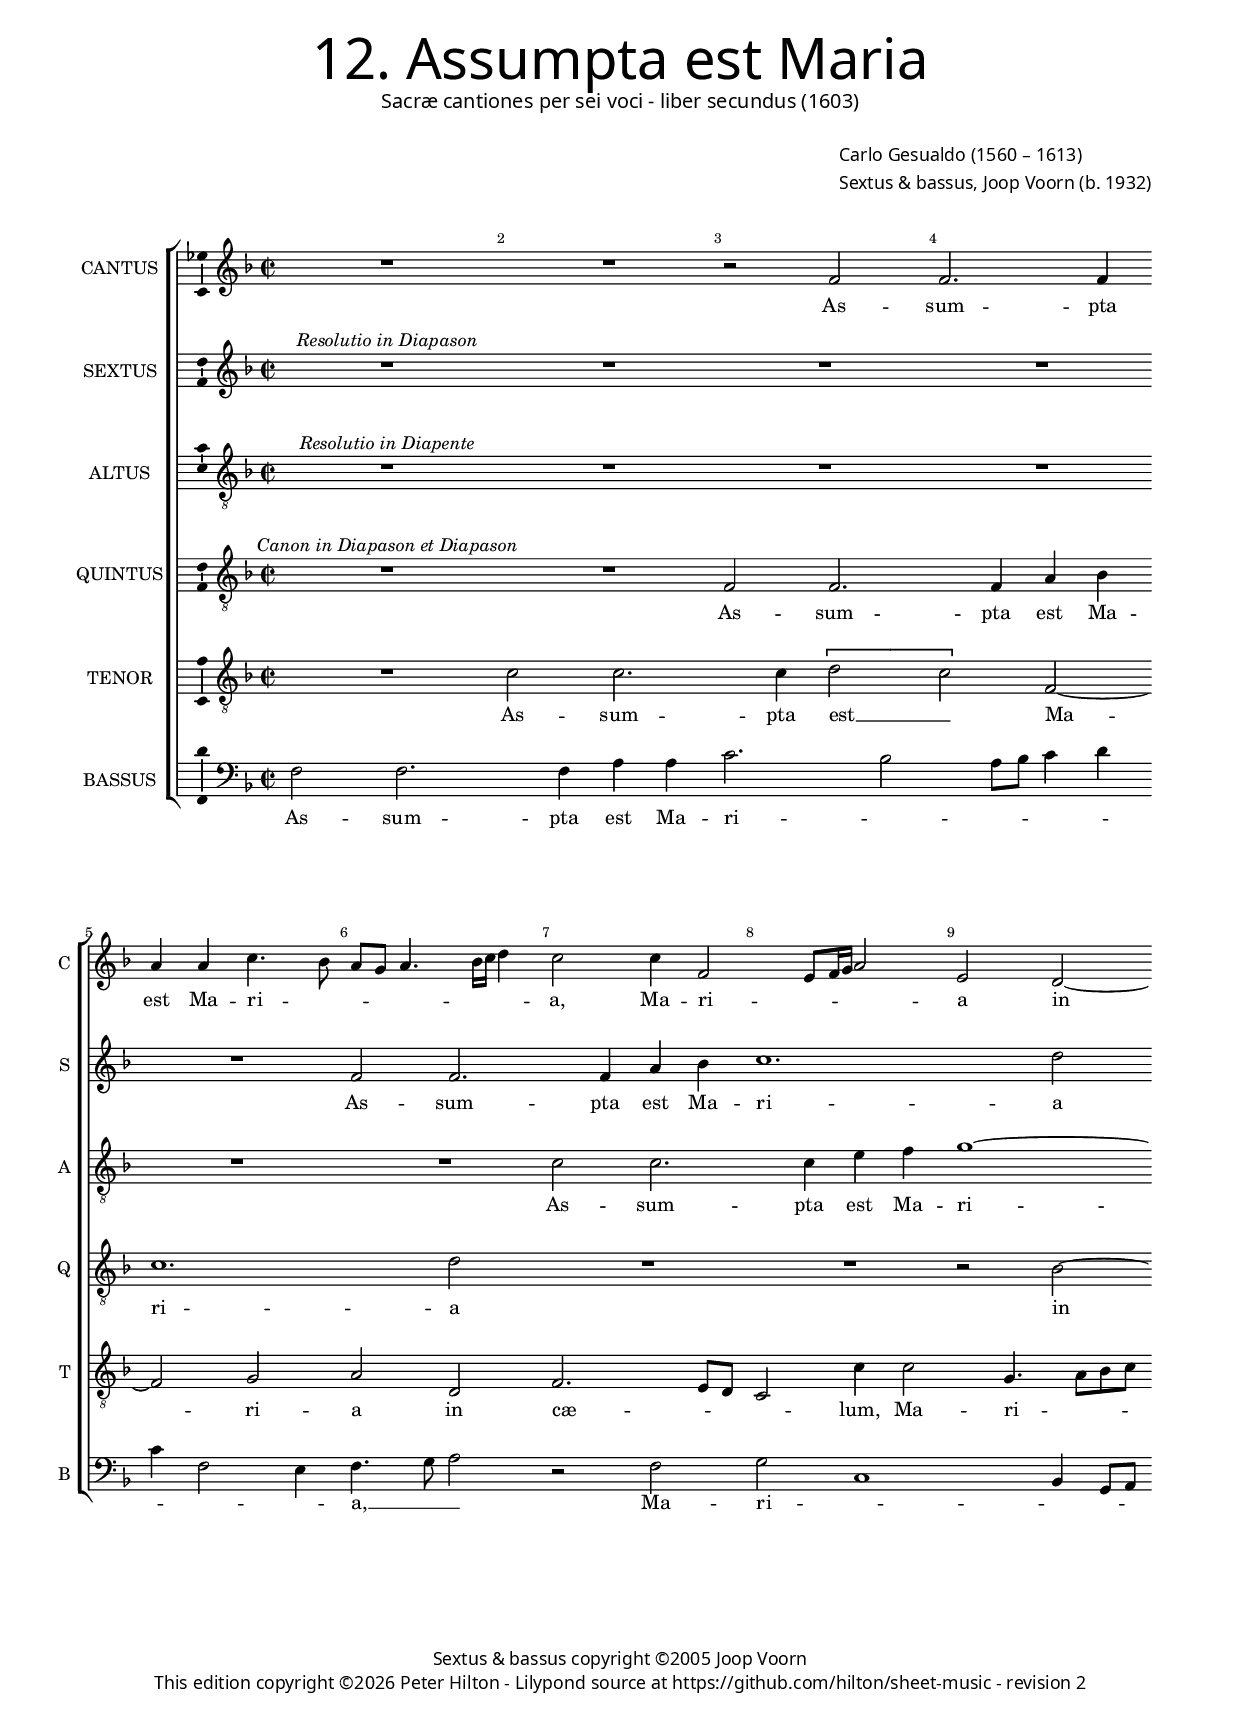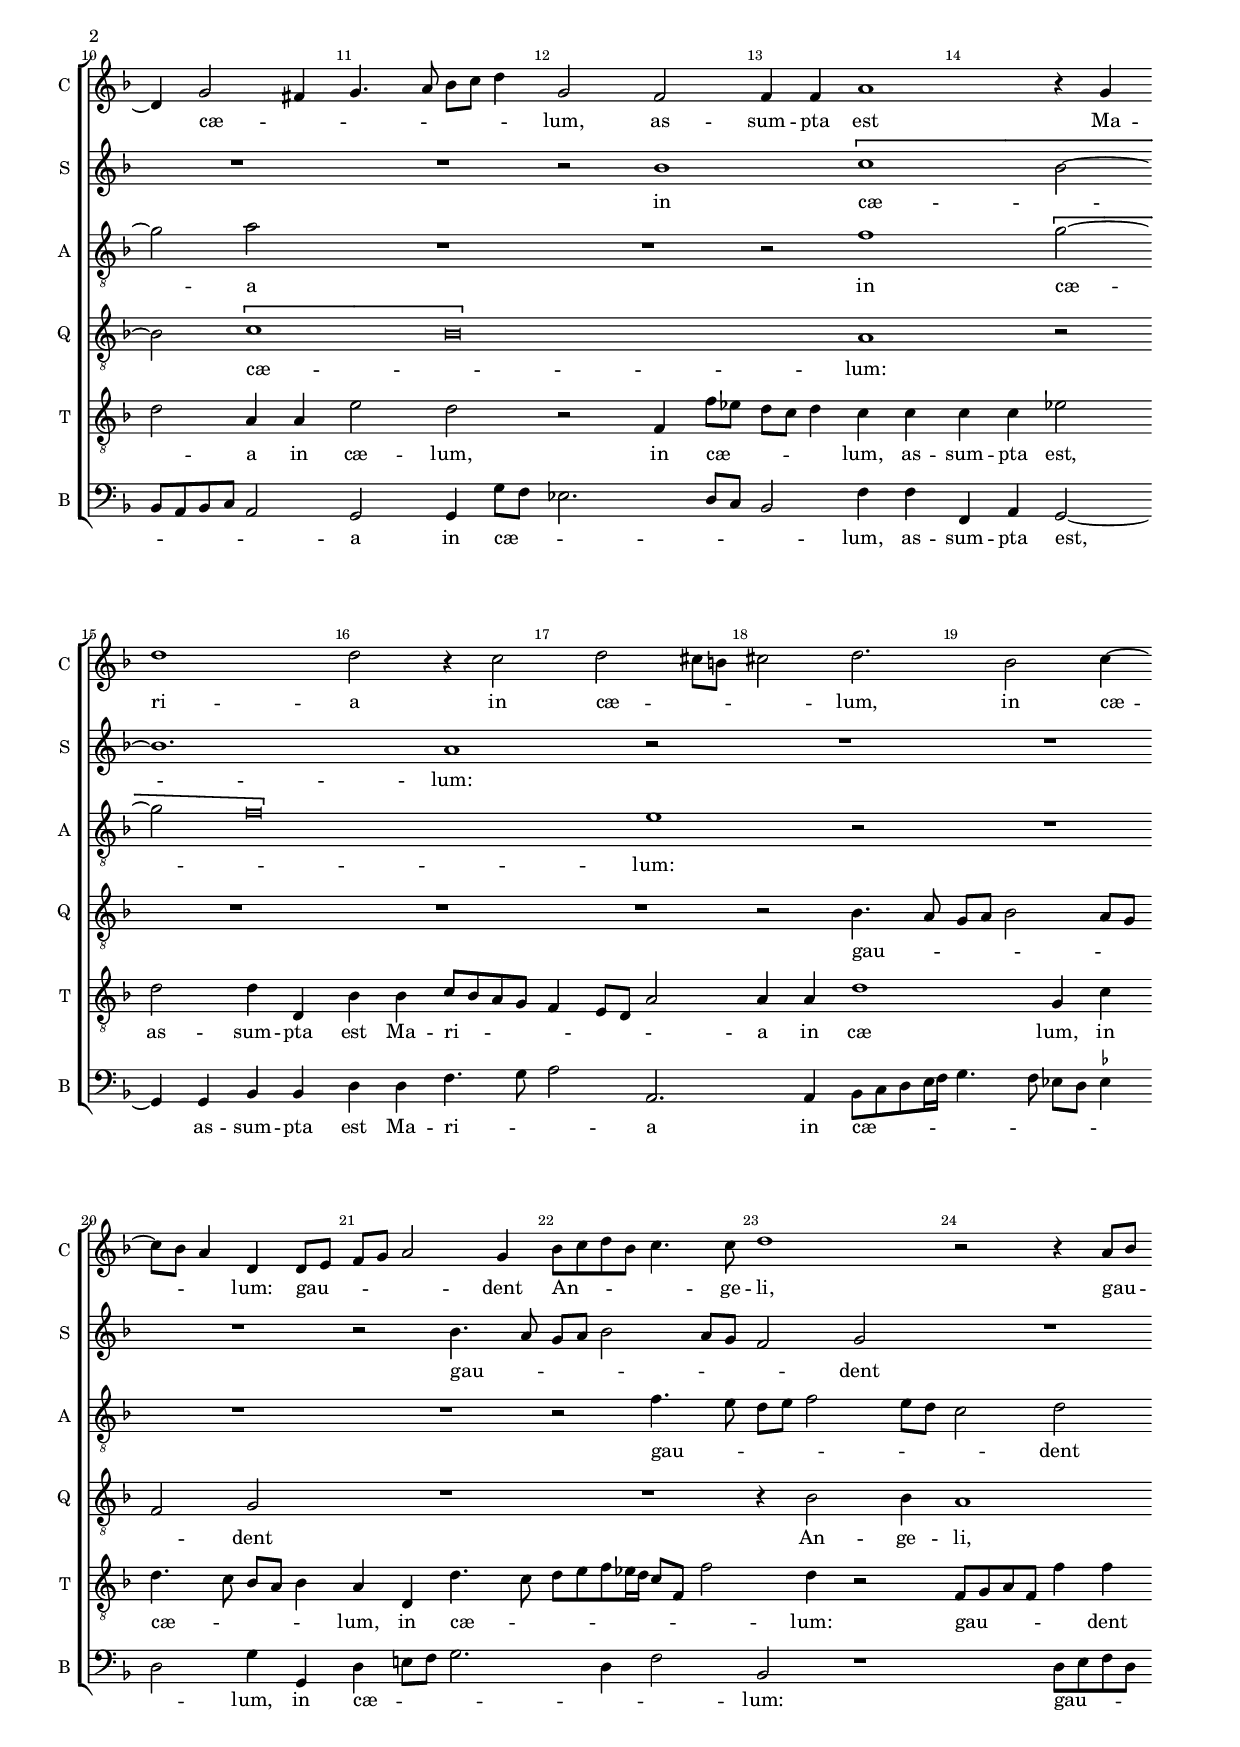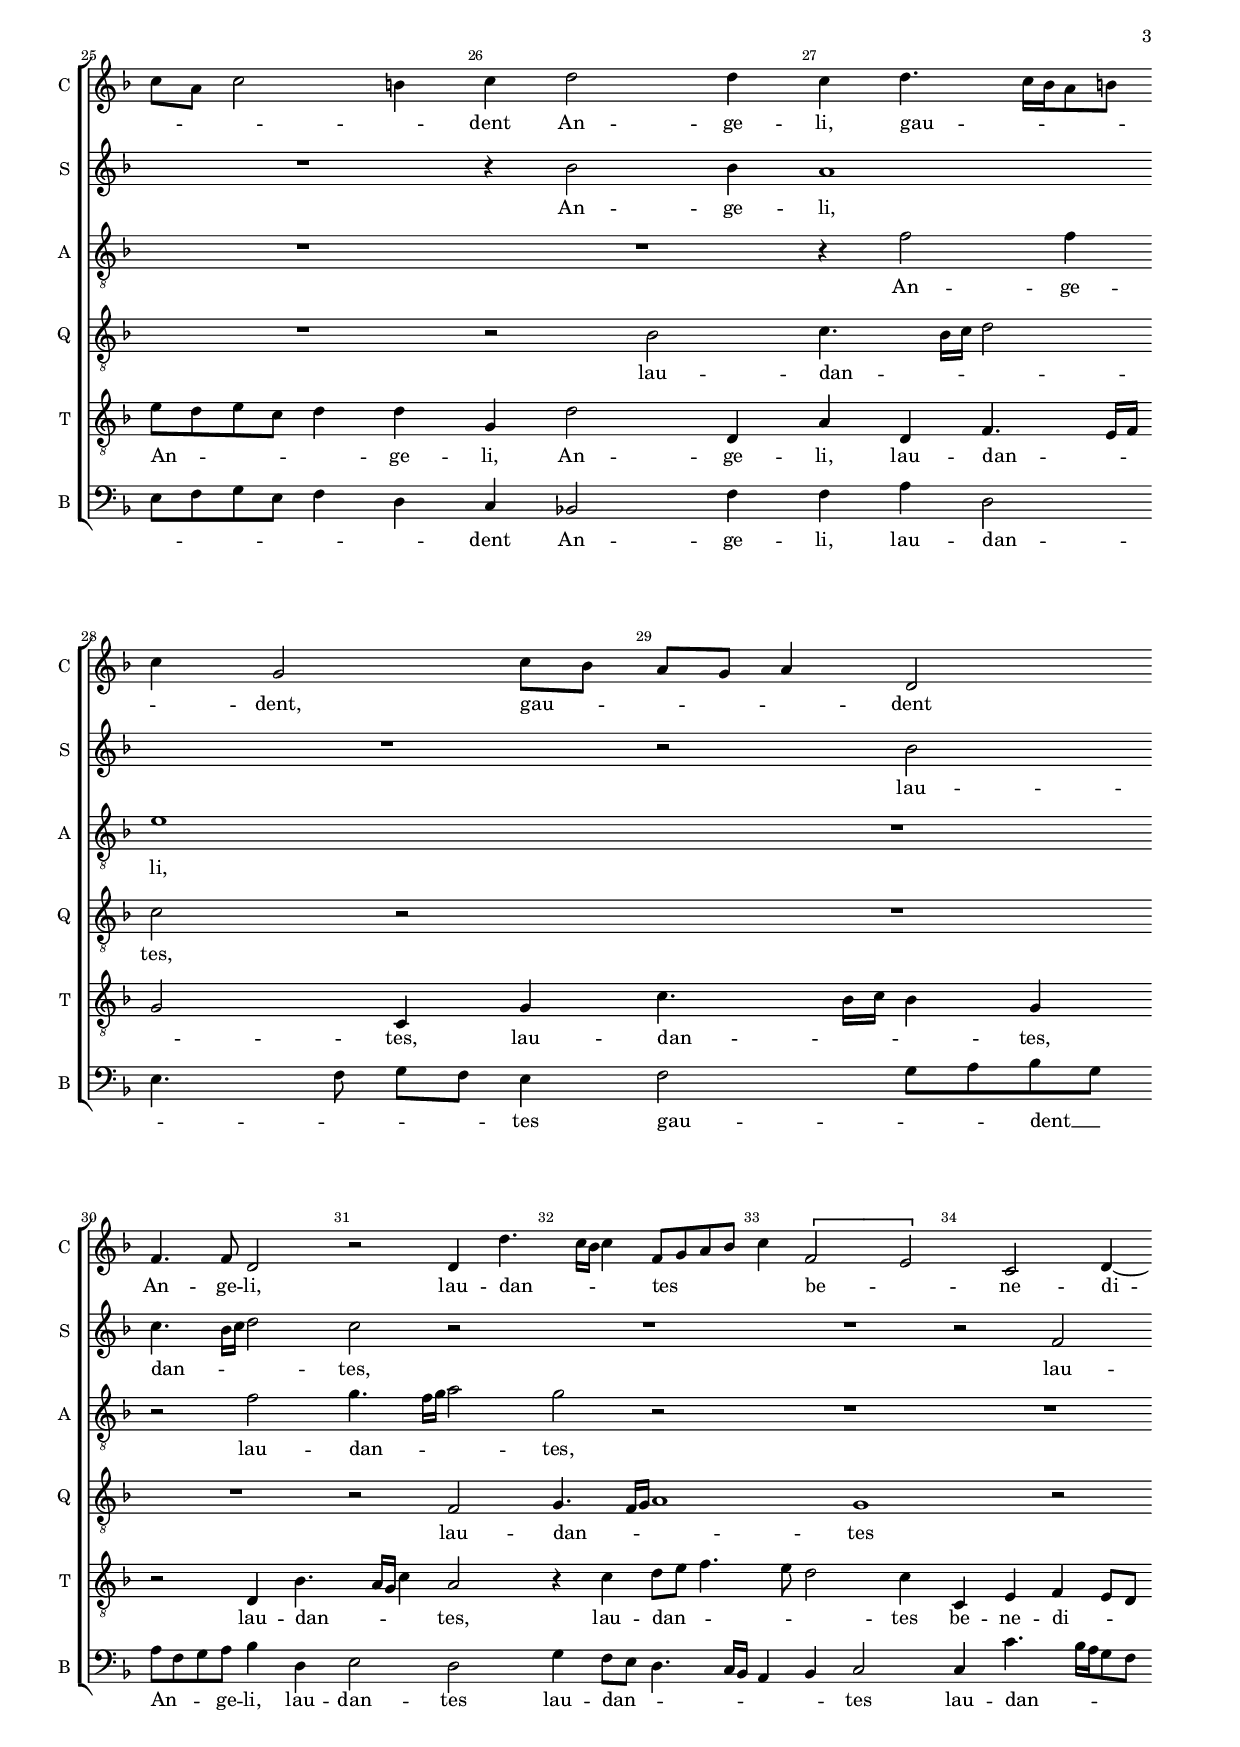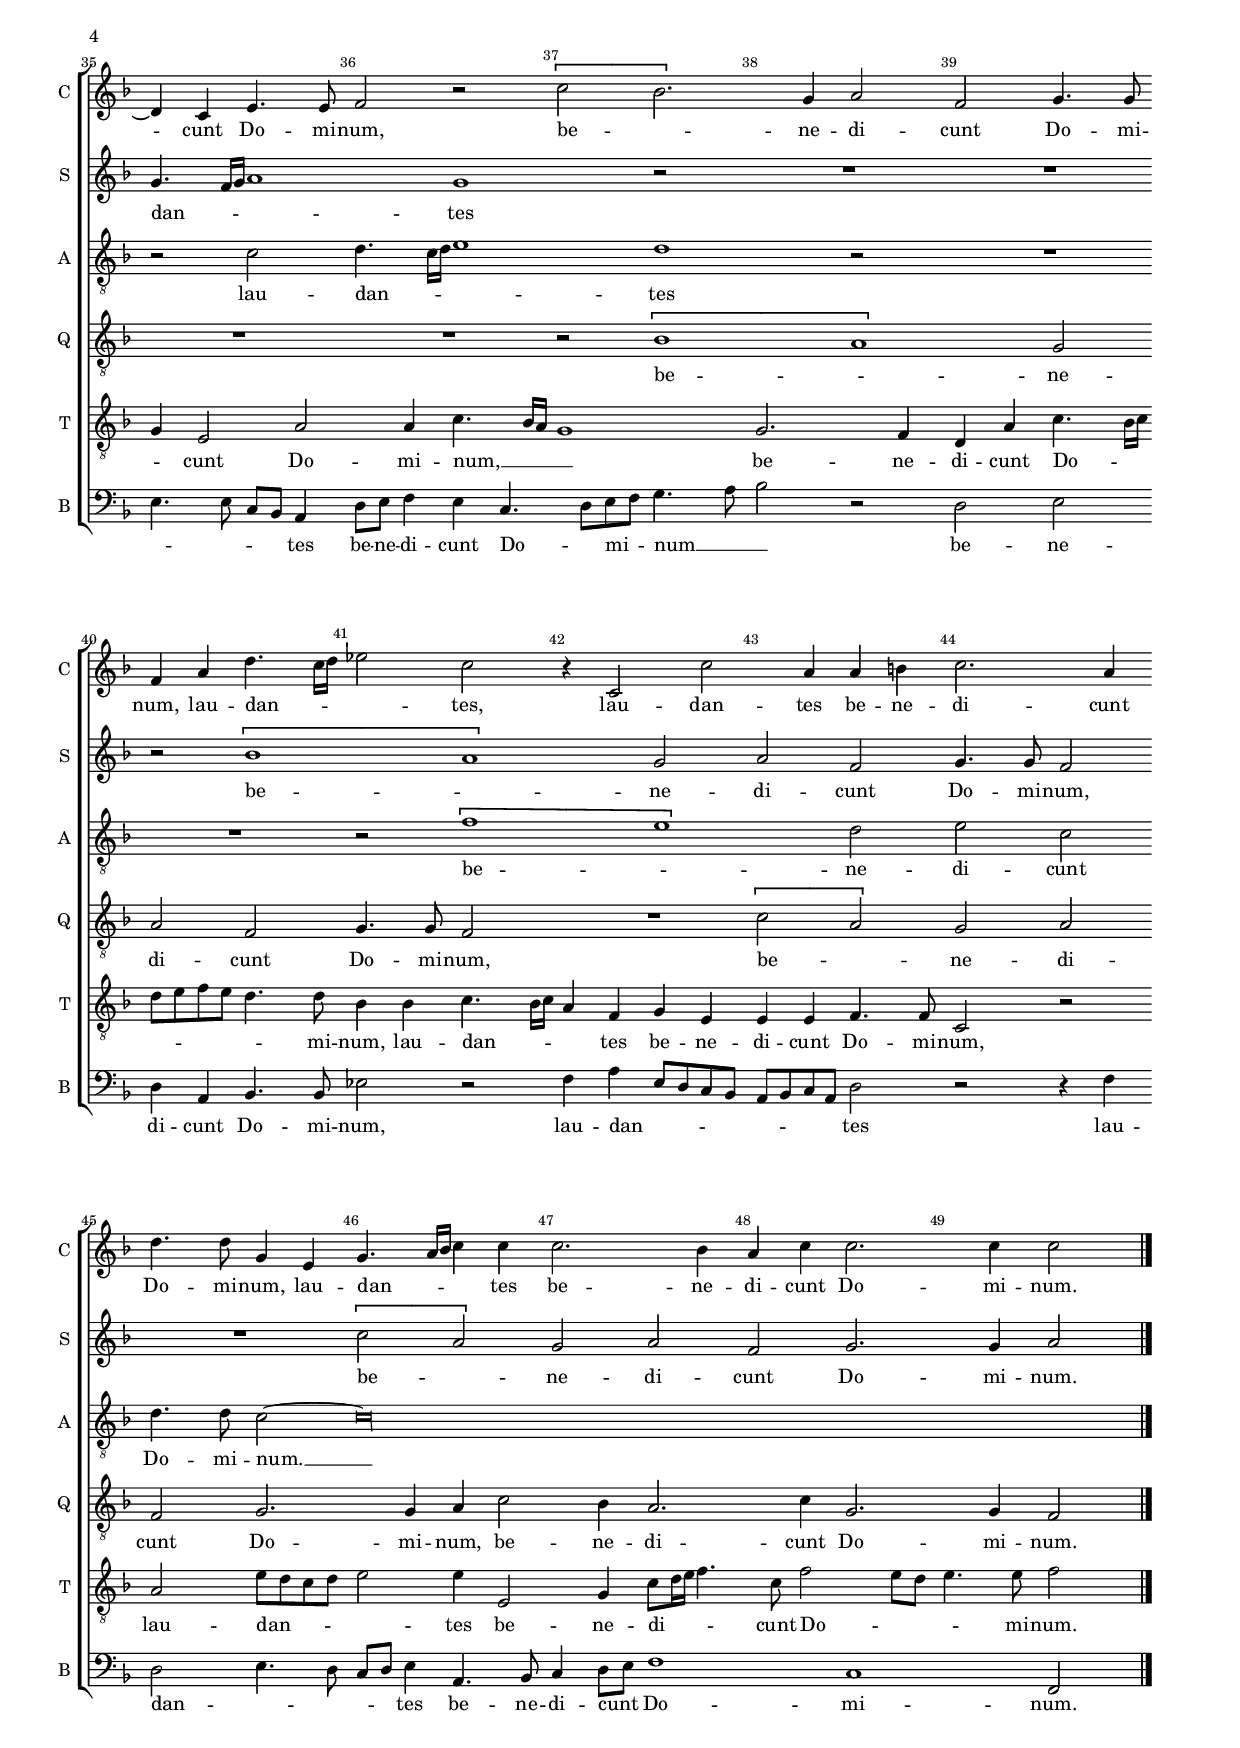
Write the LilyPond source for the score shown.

% Copyright ©2013 Peter Hilton - https://github.com/hilton

\version "2.16.2"
revision = "2"
\pointAndClickOff

#(set-global-staff-size 15.5)

\paper {
	#(define fonts (make-pango-font-tree "Century Schoolbook L" "Source Sans Pro" "Luxi Mono" (/ 15.5 20)))
	annotate-spacing = ##f
	two-sided = ##t
	inner-margin = 15\mm
	outer-margin = 15\mm
	top-markup-spacing = #'( (basic-distance . 4) )
	markup-system-spacing = #'( (padding . 5) )
	system-system-spacing = #'( (basic-distance . 20) (stretchability . 100) )
  	ragged-bottom = ##f
	ragged-last-bottom = ##t
} 

year = #(strftime "©%Y" (localtime (current-time)))

\header {
	title = \markup \medium \fontsize #6 \override #'(font-name . "Source Sans Pro Light") {
		"12. Assumpta est Maria"
	}
	subtitle = \markup \medium \sans {
		"Sacræ cantiones per sei voci - liber secundus (1603)"
	}
	composer = \markup \sans {
		\vspace #2
		\column {
			\line { \with-url #"http://en.wikipedia.org/wiki/Carlo_Gesualdo" "Carlo Gesualdo" (1560 – 1613) }
			\line { Sextus & bassus, \with-url #"http://en.wikipedia.org/wiki/Joop_Voorn" "Joop Voorn" (b. 1932) }
		}
	}
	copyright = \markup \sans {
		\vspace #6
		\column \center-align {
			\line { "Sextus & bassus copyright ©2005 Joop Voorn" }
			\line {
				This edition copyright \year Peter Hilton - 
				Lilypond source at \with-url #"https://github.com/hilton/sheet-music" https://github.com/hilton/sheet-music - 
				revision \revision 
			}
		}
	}
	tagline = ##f
}

\layout {
  	ragged-right = ##f
  	ragged-last = ##f
	\context {
		\Score
		\override BarNumber #'self-alignment-X = #CENTER
		\override BarNumber #'break-visibility = #'#(#f #t #t)
		\override BarLine #'transparent = ##t
		\remove "Metronome_mark_engraver"
		\override VerticalAxisGroup #'staff-staff-spacing = #'((basic-distance . 10) (stretchability . 100))
		\override TupletNumber #'stencil = ##f 
	}
	\context { 
		\StaffGroup
		\remove "Span_bar_engraver"	
	}
	\context { 
		\Voice 
		\override NoteHead #'style = #'baroque
		\consists "Horizontal_bracket_engraver"
		\consists "Ambitus_engraver"
	}
}


global= { 
	\key f \major
	\tempo 2 = 48
	\time 2/2
	\set Staff.midiInstrument = "choir aahs"
	\accidentalStyle "forget"
}

showBarLine = { \once \override Score.BarLine #'transparent = ##f }
ficta = { \once \set suggestAccidentals = ##t }
squareBracket = {  }


cantus = \new Voice {
	\transpose c c \relative c' {
		R1 R r2 f f2. f4 \break a a c4. bes8 a g a4. bes16 c d4
		c2 c4 f,2 e8 f16 g a2 e d2 ~ \break d4 g2 fis4 g4. a8 bes c d4 g,2 f
		
		f4 f a1 r4 g \break d'1 d2 r4 c2 d cis8 b
		cis2 d2. bes2 c4 ~ \break c8 bes8 a4 d, d8 e f g a2 g4 bes8 c d bes c4. c8
		d1 r2 r4 a8 bes \break c a c2 b4 c d2 d4 c d4. c16 bes a8 b
		
		c4 g2 c8 bes a g a4 d,2 \break f4. f8 d2 r d4 d'4. c16 bes c4 f,8 g a bes
		c4 \tupletUp \times 1/1 { f,2 e } c d4 ~ \break d4 c4 e4. e8 f2 r \tupletUp \times 1/1 { c'2 bes2. } g4 a2
		f2 g4. g8 \break f4 a d4. c16 d es2 c r4 c,2 c' a4 a b!
		
		c2. a4 \break d4. d8 g,4 e g4. a16 bes c4 c c2. bes4 a c c2. c4 c2 \showBarLine \bar "|."
	}
	\addlyrics {
		As -- sum -- pta est Ma -- ri -- _ _ _ _ _ _ _
		a, Ma -- ri -- _ _ _ _ a in cæ -- _ _ _ _ _ _ lum, as -- 
		
		sum -- pta est Ma -- ri -- a in cæ -- _ _
		_ lum, in cæ -- _ _ lum: gau -- _ _ _ _ dent An -- _ _ _ _ ge --
		li, gau -- _ _ _ _ _ dent An -- ge -- li, gau -- _ _ _ _
		
		_ dent, gau -- _ _ _ _ dent An -- ge -- li, lau -- dan -- _ _ _ tes__ _ _ _
		_ be -- _ ne -- di -- cunt Do -- mi -- num, be -- _ ne -- di -- 
		cunt Do -- mi -- num, lau -- dan -- _ _ _ tes, lau -- dan -- tes be -- ne -- 
		di -- cunt Do -- mi -- num, lau -- dan -- _ _ _ tes be -- ne -- di -- cunt Do -- mi -- num.
	}
}

sextus = \new Voice {
	\transpose c c \relative c' {
		R1^\markup { \italic "Resolutio in Diapason" } R R R R f2 f2.
		 f4 a4 bes c1. d2 R1 R r2 bes1
		
		 \tupletUp \times 1/1 { c1 bes2 ~ bes1. } a1 r2
		R1 R R r2 bes4. a8 g a bes2 a8 g
		f2 g R1 R r4 bes2 bes4 a1
		
		R1 r2 bes c4. bes16 c d2 c r R1
		R r2 f, g4. f16 g a1 g r2 R1
		R1 r2 \tupletUp \times 1/1 { bes1 a } g2 a f
		
		g4. g8 f2 R1 \tupletUp \times 1/1 { c'2 a } g a f g2. g4 a2
	}
	\addlyrics {
		As -- sum -- 
		pta est Ma -- ri -- a in
		
		cæ -- _ lum:
		gau -- _ _ _ _ _ _
		_ dent An -- ge -- li,
		
		lau -- dan -- _ _ _ tes,
		lau -- dan -- _ _ _ tes
		be -- _ ne -- di -- cunt
		
		Do -- mi -- num, be -- _ ne -- di -- cunt Do -- mi -- num.
	}
}

altus = {
	\new Voice = "altus" {
		\transpose c c \relative c' {
			\clef "treble_8"
			R1^\markup { \italic "Resolutio in Diapente" } R R R R R
			c2 c2. c4 e f g1 ~ g2 a2 R1 R
			
			r2 f1 \tupletUp \times 1/1 { g2 ~ g f\breve } e1
			r2 R1 R R r2 f4. e8
			d e f2 e8 d c2 d R1 R r4 f2 f4
			
			e1 R r2 f g4. f16 g a2 g r
			R1 R r2 c, d4. c16 d e1 d r2
			R1 R r2 \tupletUp \times 1/1 { f1 e } d2
			
			e2 c d4. d8 c2 ~ c\longa
		}
	}
	\addlyrics {
		As -- sum -- pta est Ma -- ri -- a
		in cæ -- _ lum:
		
		gau -- _
		_ _ _ _ _ _ dent An -- ge -- 
		li, lau -- dan -- _ _ _ tes,
		lau -- dan -- _ _ _ tes
		be -- _ ne --
		di -- cunt Do -- mi -- num. __ _
	}
}

quintus = {
	\new Voice = "quintus" {
		\transpose c c \relative c {
			\clef "treble_8"
			R1^\markup { \italic "Canon in Diapason et Diapason" }  R f2 f2. f4 a bes c1. d2
			R1 R1 r2 bes2 ~ bes \tupletUp \times 1/1 { c1 bes\breve
			
			 } a1 r2 R1 R R
			r2 bes4. a8 g a bes2 a8 g f2 g R1 R
			r4 bes2 bes4 a1 R1 r2 bes2 c4. bes16 c d2
			
			c2 r R1 R r2 f, g4. f16 g a1
			 g1 r2 R1 R r2 \tupletUp \times 1/1 { bes1 a1
			 } g2 a f g4. g8 f2 R1 \tupletUp \times 1/1 { c'2 a }
			 
			g2 a f g2. g4 a c2 bes4 a2. c4 g2. g4 f2
		}
	}
	\addlyrics {
		As -- sum -- pta est Ma -- ri -- a
		in cæ -- _ lum:
		gau -- _ _ _ _ _ _ _ dent 
		An -- ge -- li, lau -- dan -- _ _ _
		
		tes, lau -- dan -- _ _ _
		tes be -- _
		ne -- di -- cunt Do -- mi -- num, be -- _ ne -- 
		di -- cunt Do -- mi -- num, be -- ne -- di -- cunt Do -- mi -- num.
	}
}

tenor = {
	\new Voice = "tenor" {
		\transpose c c \relative c' {
			\clef "treble_8"
			R1 c2 c2. c4 \tupletUp \times 1/1 { d2 c } f,2 ~ f g2 a d,
			f2. e8 d c2 c'4 c2 g4. a8 bes c d2 a4 a e'2 d r f,4 f'8 es
			
			d8 c d4 c c c c es2 d d4 d, bes' bes c8 bes a g f4 e8 d a'2
			a4 a d1 g,4 c d4. c8 bes a bes4 a d, d'4. c8 d e f es16 d c8 f, f'2
			 d4 r2 f,8 g a f f'4 f e8 d e c d4 d g, d'2 d,4 a' d, f4. e16 f
			
			g2 c,4 g' c4. bes16 c bes4 g r2 d4 bes'4. a16 g c4 a2 r4 c d8 e f4.
			 e8 d2 c4 c, e f e8 d g4 e2 a a4 c4. bes16 a g1 g2. f4
			d a' c4. bes16 c d8 e f e d4. d8 bes4 bes c4. bes16 c a4 f g e e e f4. f8
			
			c2 r a' e'8 d c d e2 e4 e,2 g4 c8 d16 e f4. c8 f2 e8 d e4. e8 f2
		}
	}
	\addlyrics {
		As -- sum -- pta est __ _ Ma -- ri -- a in
		cæ -- _ _ _ lum, Ma -- ri -- _ _ _ _ a in cæ -- lum, in cæ -- _
		
		_ _ _ lum, as -- sum -- pta est, as -- sum -- pta est Ma -- ri -- _ _ _ _ _ _ _
		a in cæ lum, in cæ -- _ _ _ _ lum, in cæ -- _ _ _ _ _ _ _ _ _ 
		lum: gau -- _ _ _ _ dent An -- _ _ _ _ ge -- li, An -- ge -- li, lau -- dan -- _ _
		
		_ tes, lau -- dan -- _ _ _ tes, lau -- dan -- _ _ _ tes, lau -- dan -- _ _
		_ _ tes be -- ne -- di -- _ _ _ cunt Do -- mi -- num, __ _ _ _ be -- ne -- 
		di -- cunt Do -- _ _ _ _ _ _ _ mi -- num, lau -- dan -- _ _ _ tes be -- ne -- di -- cunt Do -- mi -- 
		
		num, lau -- dan -- _ _ _ _ tes be -- ne -- di -- _ _ _ cunt Do -- _ _ _ mi -- num.
	}
}

bassus = {
	\new Voice = "bassus" {
		\transpose c c \relative c {
			\clef "bass"
			f2 f2. f4 a a c2. bes2 a8 bes c4 d c f,2 e4 f4. g8 a2
			r f g c,1 bes4 g8 a bes a bes c a2 g g4 g'8 f es2. d8 c
			
			bes2 f'4 f f, a g2 ~ g4 g4 bes bes d d f4. g8 a2 a,2.
			 a4 bes8 c d e16 f g4. f8 es d \ficta es4 d2 g4 g, d' e!8 f g2. d4 f2
			bes, r1 d8 e f d e f g e f4 d c bes!2 f'4 f a d,2
			
			e4. f8 g f e4 f2 g8 a bes g a f g a bes4 d, e2 d g4 f8 e d4. c16 bes
			a4 bes c2 c4 c'4. bes16 a g8 f e4. e8 c bes a4 d8 e f4 e c4. d8 e f g4. a8 bes2 r
			d, e d4 a bes4. bes8 es2 r f4 a e8 d c bes a bes c a d2
			
			r2 r4 f d2 e4. d8 c d e4 a,4. bes8 c4 d8 e f1 c f,2
		}
	}
	\addlyrics {
		As -- sum -- pta est Ma -- ri -- _ _ _ _ _ _ _ _ a, __ _ _
		Ma -- ri -- _ _ _ _ _ _ _ _ _ a in cæ -- _ _ _ _ 
		
		_ lum, as -- sum -- pta est, as -- sum -- pta est Ma -- ri -- _ _ a
		in cæ -- _ _ _ _ _ _ _ _ _ _ lum, in cæ -- _ _ _ _ _
		lum: gau -- _ _ _ _ _ _ _ _ _ dent An -- ge -- li, lau -- dan -- 
		
		_ _ _ _ tes gau -- _ _ dent __ _ An -- _ _ ge -- li, lau -- dan -- tes lau -- dan -- _ _ _ _
		_ _ tes lau -- dan -- _ _ _ _ _ _ _ _ tes be -- ne -- di -- cunt Do -- _ mi -- _ num __ _ _
		be -- ne -- di -- cunt Do -- mi -- num, lau -- dan -- _ _ _ _ _ _ _ _ tes
		
		lau -- dan -- _ _ _ _ tes be -- ne -- di -- cunt _ Do -- mi -- num.
	}
}


\score {
	<<
		\new StaffGroup
	  	<< 
			\set Score.proportionalNotationDuration = #(ly:make-moment 1 16)
			\new Staff \with { instrumentName = #"CANTUS"  shortInstrumentName = #"C " } << \global \cantus >> 
			\new Staff \with { instrumentName = #"SEXTUS"  shortInstrumentName = #"S " } << \global \sextus >> 
			\new Staff \with { instrumentName = #"ALTUS"   shortInstrumentName = #"A " } << \global \altus >>
			\new Staff \with { instrumentName = #"QUINTUS" shortInstrumentName = #"Q " } << \global \quintus >>
			\new Staff \with { instrumentName = #"TENOR"   shortInstrumentName = #"T " } << \global \tenor >>
			\new Staff \with { instrumentName = #"BASSUS"  shortInstrumentName = #"B " } << \global \bassus >>
		>> 
	>>
	\layout { }
	\midi { }
}
